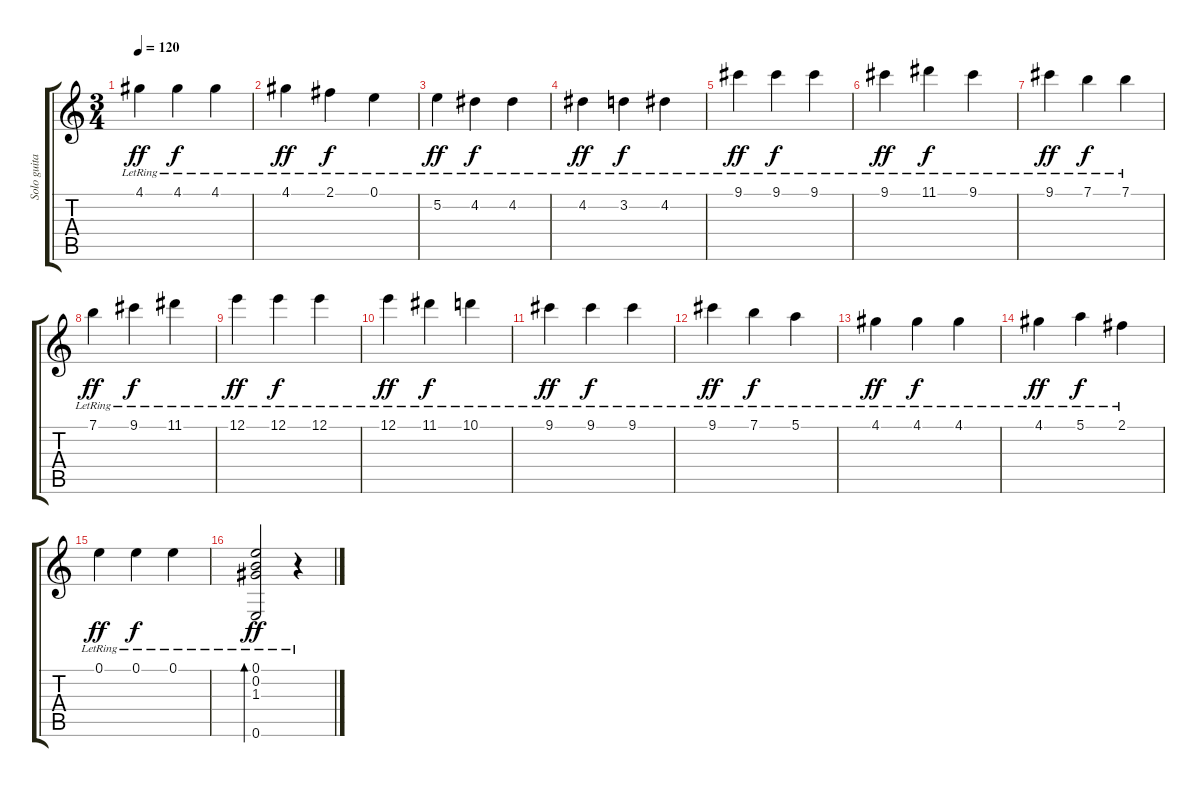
\track ("Solo guitar" "Solo guita") {instrument distortionguitar}
\staff {score tabs}
\tuning (E4 B3 G3 D3 A2 E2) {hide}
\ts (3 4)
\tempo 120
\clef g2
\ks c
4.1{lr}.4{dy ff} 4.1{lr}.4{dy f} 4.1{lr}.4 |
4.1{lr}.4{dy ff} 2.1{lr}.4{dy f} 0.1{lr}.4 |
5.2{lr}.4{dy ff} 4.2{lr}.4{dy f} 4.2{lr}.4 |
4.2{lr}.4{dy ff} 3.2{lr}.4{dy f} 4.2{lr}.4 |
9.1{lr}.4{dy ff} 9.1{lr}.4{dy f} 9.1{lr}.4 |
9.1{lr}.4{dy ff} 11.1{lr}.4{dy f} 9.1{lr}.4 |
9.1{lr}.4{dy ff} 7.1{lr}.4{dy f} 7.1{lr}.4 |
7.1{lr}.4{dy ff} 9.1{lr}.4{dy f} 11.1{lr}.4 |
12.1{lr}.4{dy ff} 12.1{lr}.4{dy f} 12.1{lr}.4 |
12.1{lr}.4{dy ff} 11.1{lr}.4{dy f} 10.1{lr}.4 |
9.1{lr}.4{dy ff} 9.1{lr}.4{dy f} 9.1{lr}.4 |
9.1{lr}.4{dy ff} 7.1{lr}.4{dy f} 5.1{lr}.4 |
4.1{lr}.4{dy ff} 4.1{lr}.4{dy f} 4.1{lr}.4 |
4.1{lr}.4{dy ff} 5.1{lr}.4{dy f} 2.1{lr}.4 |
0.1{lr}.4{dy ff} 0.1{lr}.4{dy f} 0.1{lr}.4 |
(0.1{lr} 0.2{lr} 1.3{lr} 0.6{lr}).2{bd 240 dy ff} r.4
